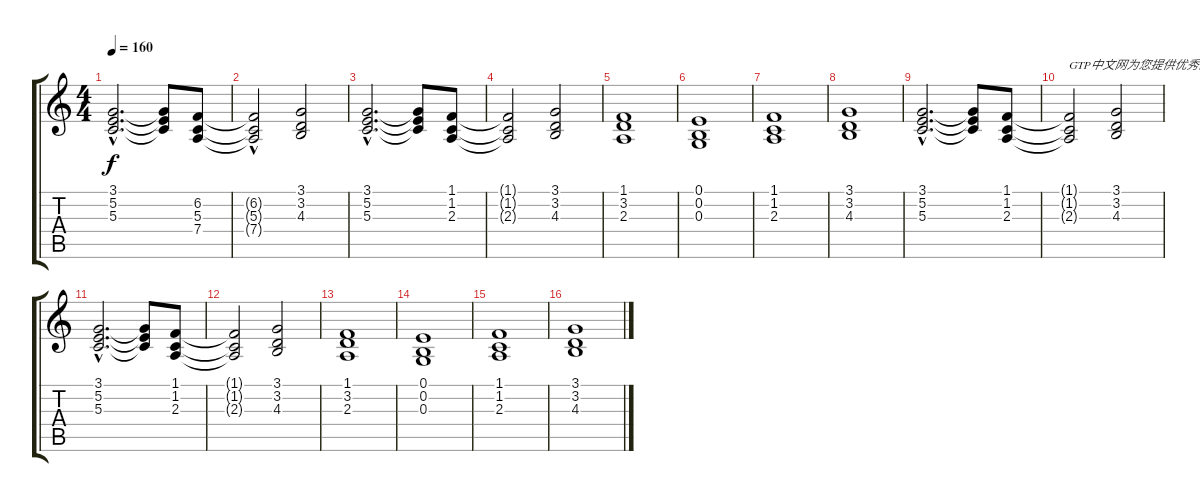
\track "" {instrument stringensemble1}
\staff {score tabs}
\tuning (E4 B3 G3 D3 A2 E2) {hide}
\ts (4 4)
\tempo 160
\clef g2
\ks c
(3.1{hac} 5.2{hac} 5.3{hac}).2{d dy f instrument stringensemble1} (3.1{t} 5.2{t} 5.3{t}).8 (6.2 5.3 7.4).8 |
(6.2{t} 5.3{t} 7.4{hac t}).2 (3.1 3.2 4.3).2 |
(3.1{hac} 5.2{hac} 5.3{hac}).2{d} (3.1{t} 5.2{t} 5.3{t}).8 (1.1 1.2 2.3).8 |
(1.1{t} 1.2{t} 2.3{t}).2 (3.1 3.2 4.3).2 |
(1.1 3.2 2.3).1 |
(0.1 0.2 0.3).1 |
(1.1 1.2 2.3).1 |
(3.1 3.2 4.3).1 |
(3.1{hac} 5.2{hac} 5.3{hac}).2{d} (3.1{t} 5.2{t} 5.3{t}).8 (1.1 1.2 2.3).8 |
(1.1{t} 1.2{t} 2.3{t}).2{txt "GTP中文网为您提供优秀的谱子"} (3.1 3.2 4.3).2 |
(3.1{hac} 5.2{hac} 5.3{hac}).2{d} (3.1{t} 5.2{t} 5.3{t}).8 (1.1 1.2 2.3).8 |
(1.1{t} 1.2{t} 2.3{t}).2 (3.1 3.2 4.3).2 |
(1.1 3.2 2.3).1 |
(0.1 0.2 0.3).1 |
(1.1 1.2 2.3).1 |
(3.1 3.2 4.3).1
